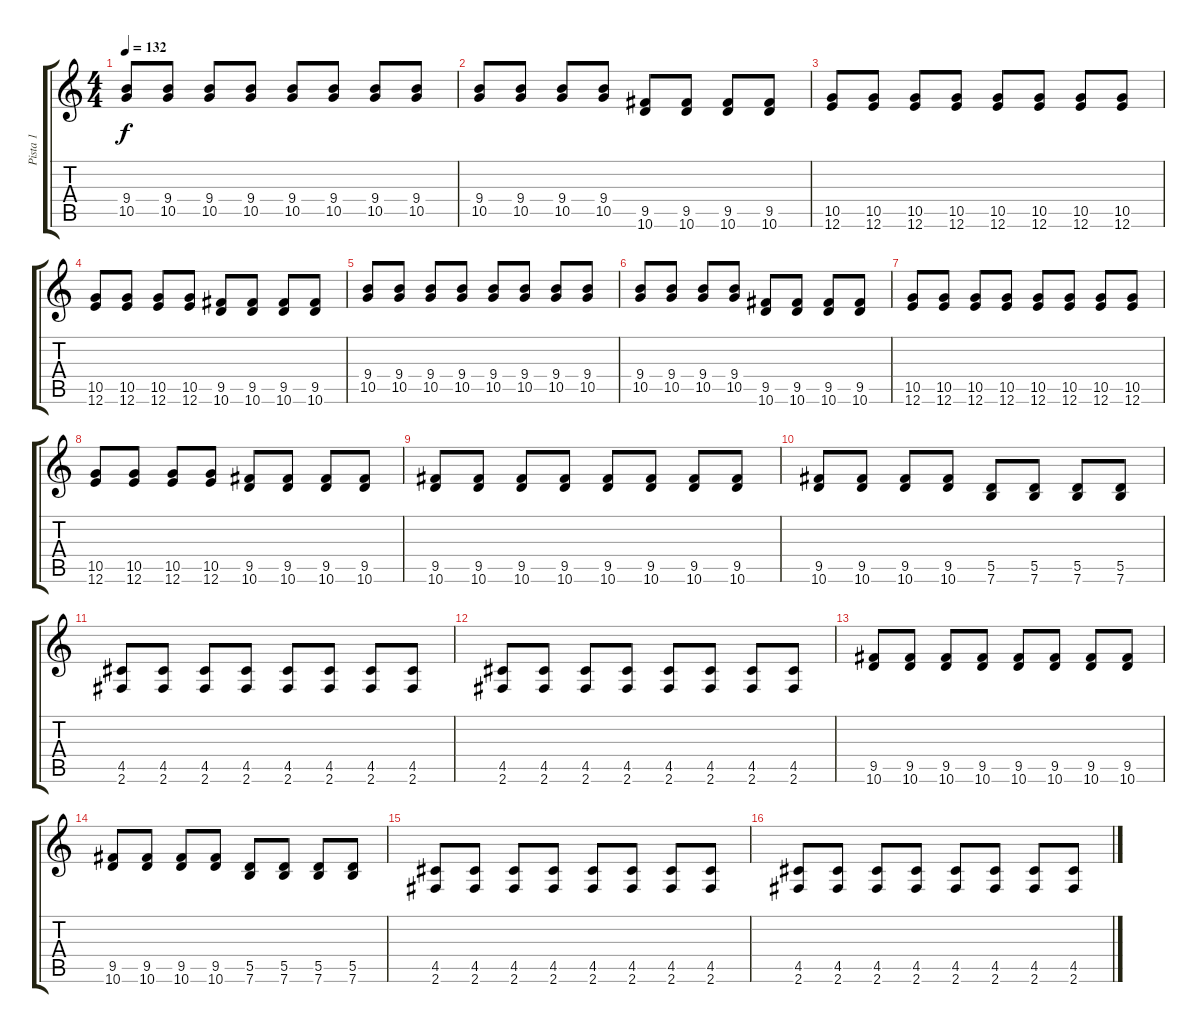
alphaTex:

\track ("Pista 1" "Pista 1") {instrument distortionguitar}
\staff {score tabs}
\tuning (E4 B3 G3 D3 A2 E2) {hide}
\ts (4 4)
\tempo 132
\clef g2
\ks c
(9.4 10.5).8{dy f} (9.4 10.5).8 (9.4 10.5).8 (9.4 10.5).8 (9.4 10.5).8 (9.4 10.5).8 (9.4 10.5).8 (9.4 10.5).8 |
(9.4 10.5).8 (9.4 10.5).8 (9.4 10.5).8 (9.4 10.5).8 (9.5 10.6).8 (9.5 10.6).8 (9.5 10.6).8 (9.5 10.6).8 |
(10.5 12.6).8 (10.5 12.6).8 (10.5 12.6).8 (10.5 12.6).8 (10.5 12.6).8 (10.5 12.6).8 (10.5 12.6).8 (10.5 12.6).8 |
(10.5 12.6).8 (10.5 12.6).8 (10.5 12.6).8 (10.5 12.6).8 (9.5 10.6).8 (9.5 10.6).8 (9.5 10.6).8 (9.5 10.6).8 |
(9.4 10.5).8 (9.4 10.5).8 (9.4 10.5).8 (9.4 10.5).8 (9.4 10.5).8 (9.4 10.5).8 (9.4 10.5).8 (9.4 10.5).8 |
(9.4 10.5).8 (9.4 10.5).8 (9.4 10.5).8 (9.4 10.5).8 (9.5 10.6).8 (9.5 10.6).8 (9.5 10.6).8 (9.5 10.6).8 |
(10.5 12.6).8 (10.5 12.6).8 (10.5 12.6).8 (10.5 12.6).8 (10.5 12.6).8 (10.5 12.6).8 (10.5 12.6).8 (10.5 12.6).8 |
(10.5 12.6).8 (10.5 12.6).8 (10.5 12.6).8 (10.5 12.6).8 (9.5 10.6).8 (9.5 10.6).8 (9.5 10.6).8 (9.5 10.6).8 |
(9.5 10.6).8 (9.5 10.6).8 (9.5 10.6).8 (9.5 10.6).8 (9.5 10.6).8 (9.5 10.6).8 (9.5 10.6).8 (9.5 10.6).8 |
(9.5 10.6).8 (9.5 10.6).8 (9.5 10.6).8 (9.5 10.6).8 (5.5 7.6).8 (5.5 7.6).8 (5.5 7.6).8 (5.5 7.6).8 |
(4.5 2.6).8 (4.5 2.6).8 (4.5 2.6).8 (4.5 2.6).8 (4.5 2.6).8 (4.5 2.6).8 (4.5 2.6).8 (4.5 2.6).8 |
(4.5 2.6).8 (4.5 2.6).8 (4.5 2.6).8 (4.5 2.6).8 (4.5 2.6).8 (4.5 2.6).8 (4.5 2.6).8 (4.5 2.6).8 |
(9.5 10.6).8 (9.5 10.6).8 (9.5 10.6).8 (9.5 10.6).8 (9.5 10.6).8 (9.5 10.6).8 (9.5 10.6).8 (9.5 10.6).8 |
(9.5 10.6).8 (9.5 10.6).8 (9.5 10.6).8 (9.5 10.6).8 (5.5 7.6).8 (5.5 7.6).8 (5.5 7.6).8 (5.5 7.6).8 |
(4.5 2.6).8 (4.5 2.6).8 (4.5 2.6).8 (4.5 2.6).8 (4.5 2.6).8 (4.5 2.6).8 (4.5 2.6).8 (4.5 2.6).8 |
(4.5 2.6).8 (4.5 2.6).8 (4.5 2.6).8 (4.5 2.6).8 (4.5 2.6).8 (4.5 2.6).8 (4.5 2.6).8 (4.5 2.6).8
